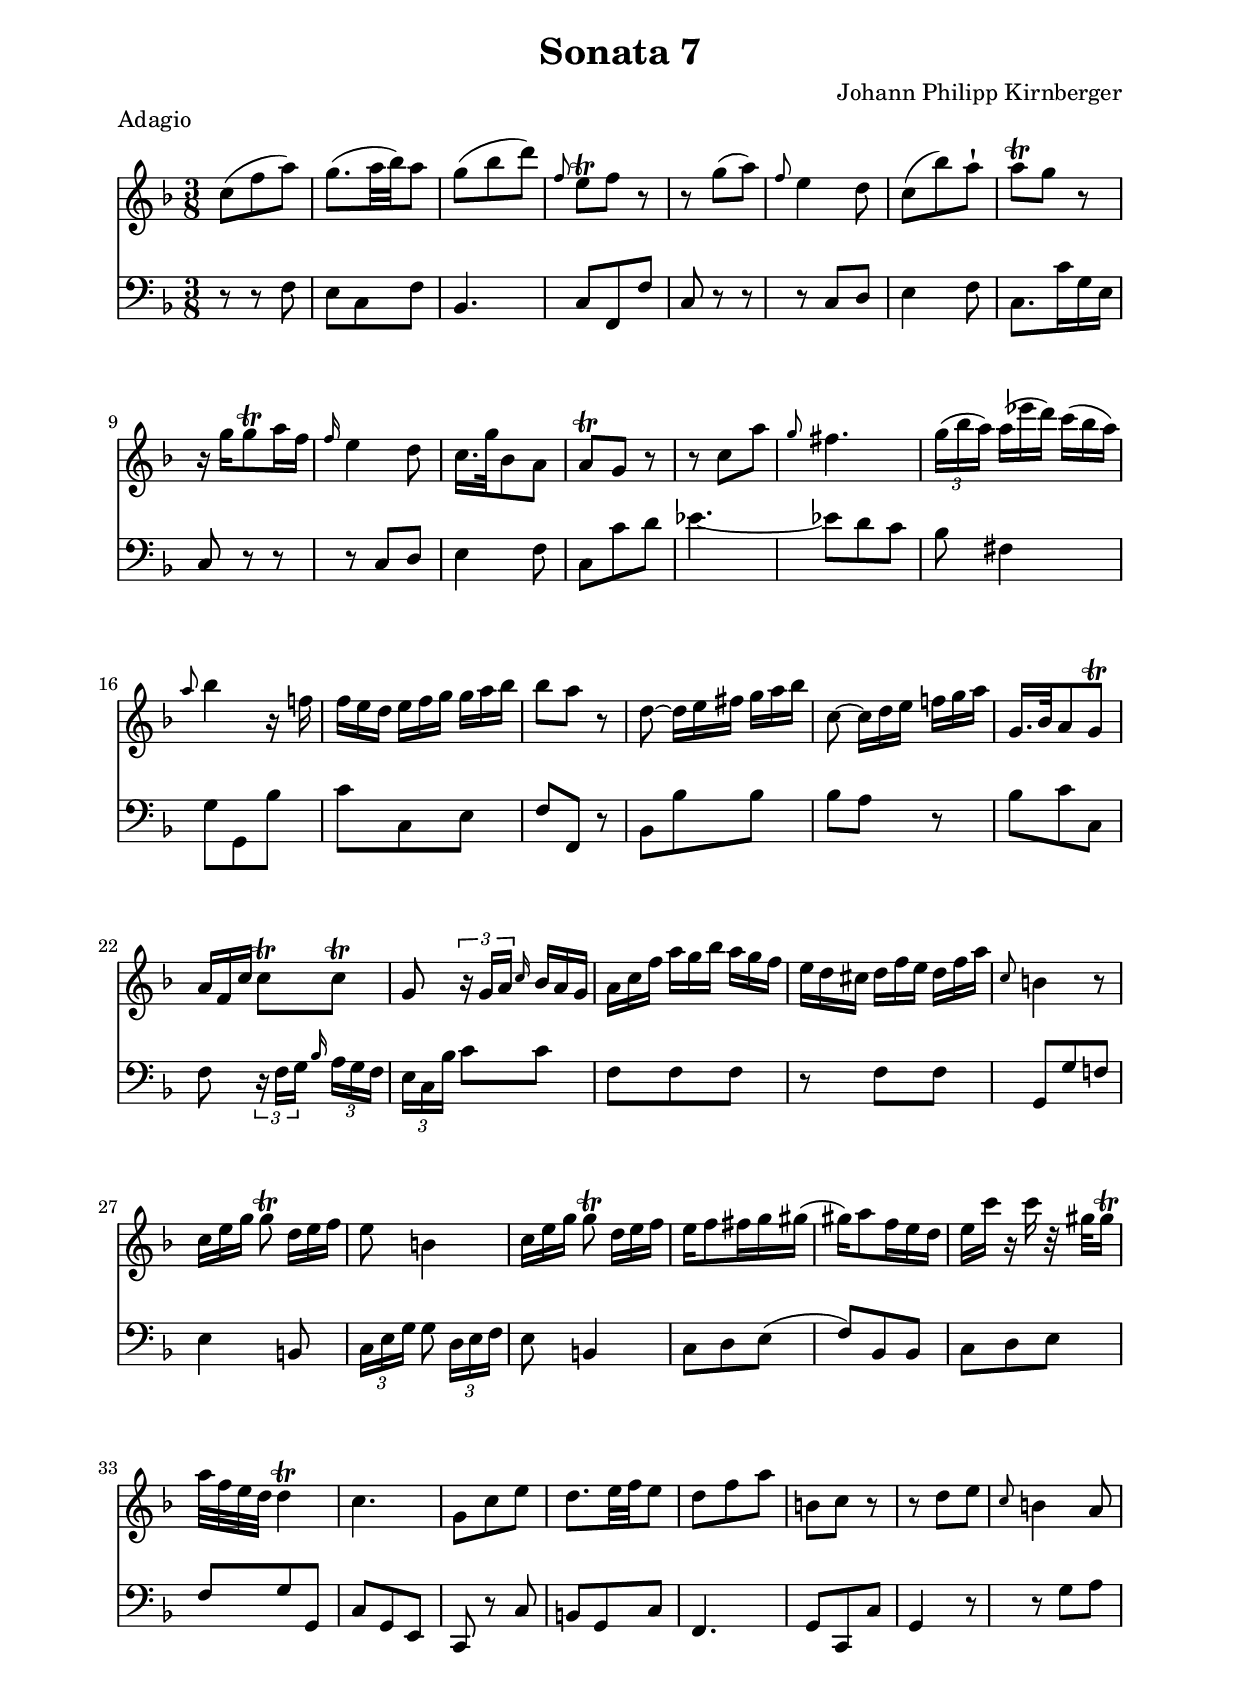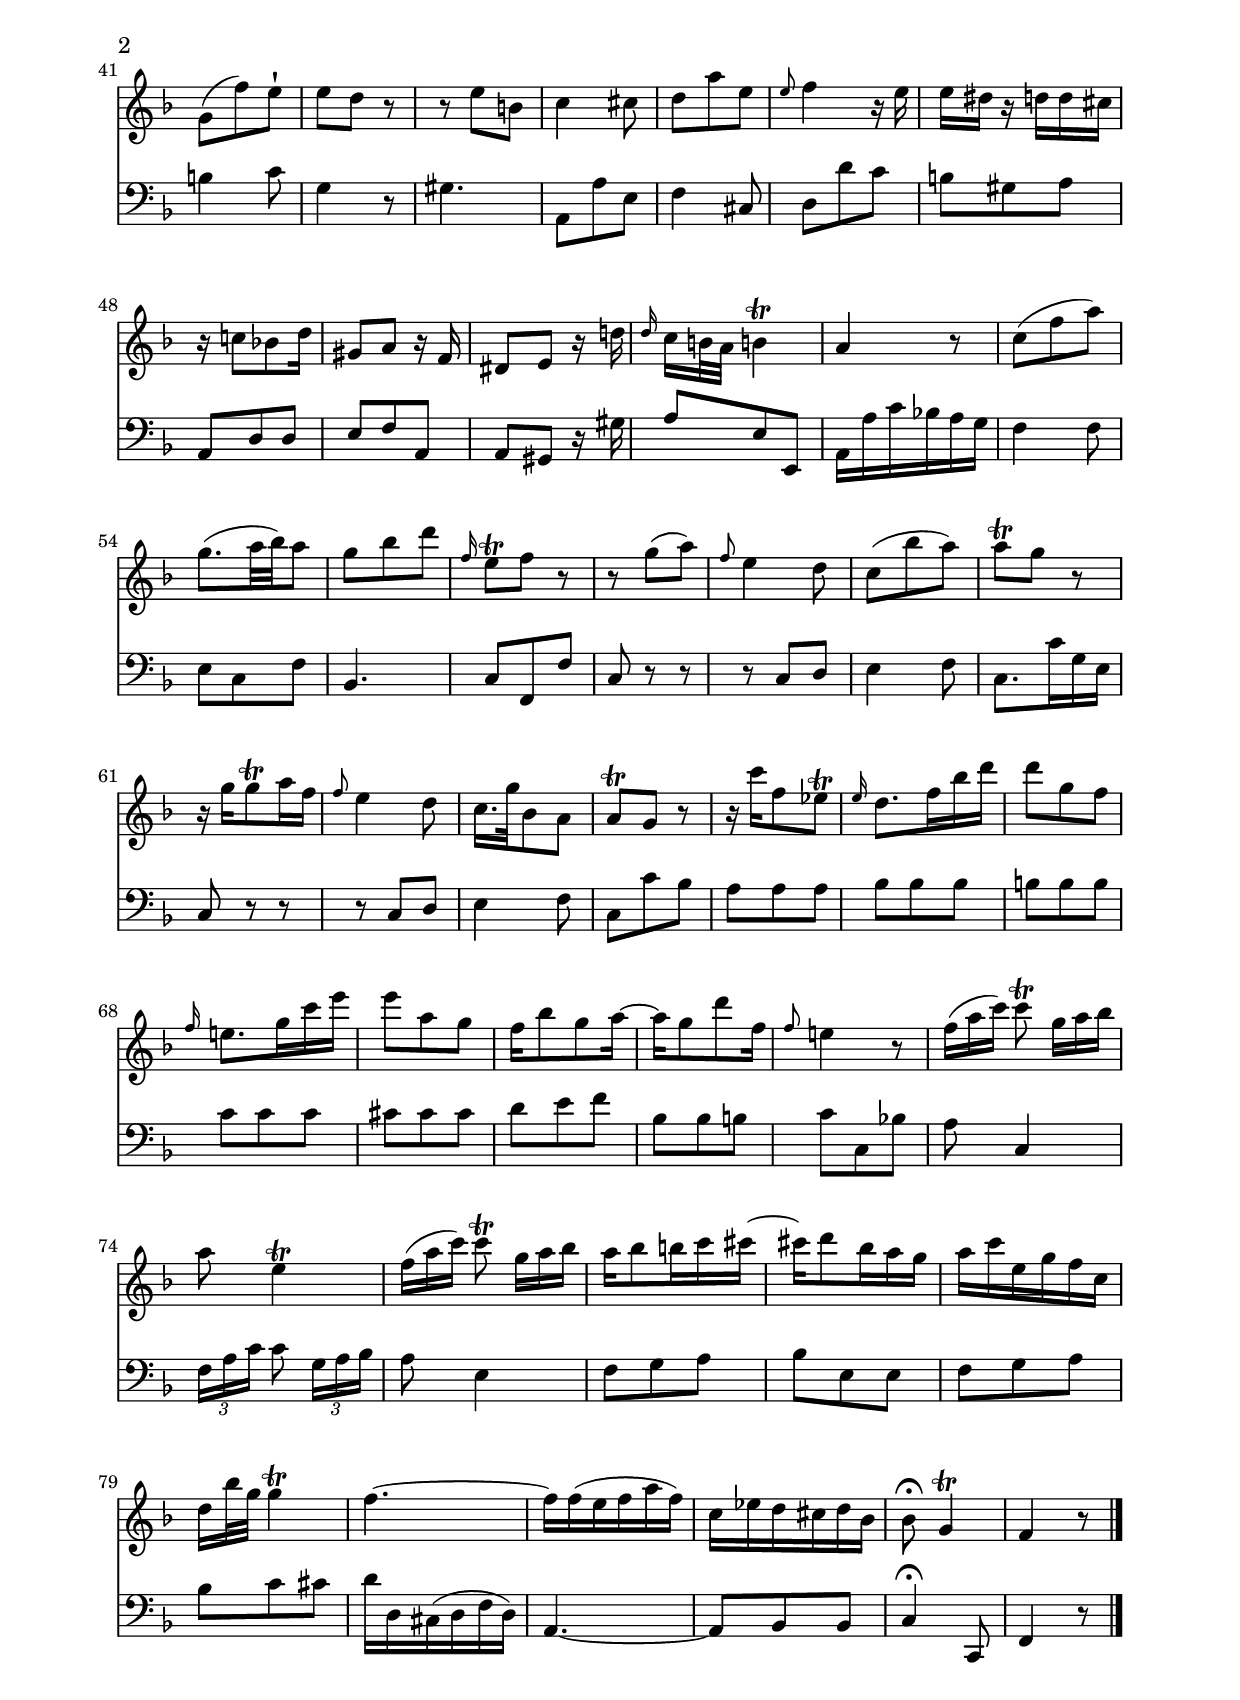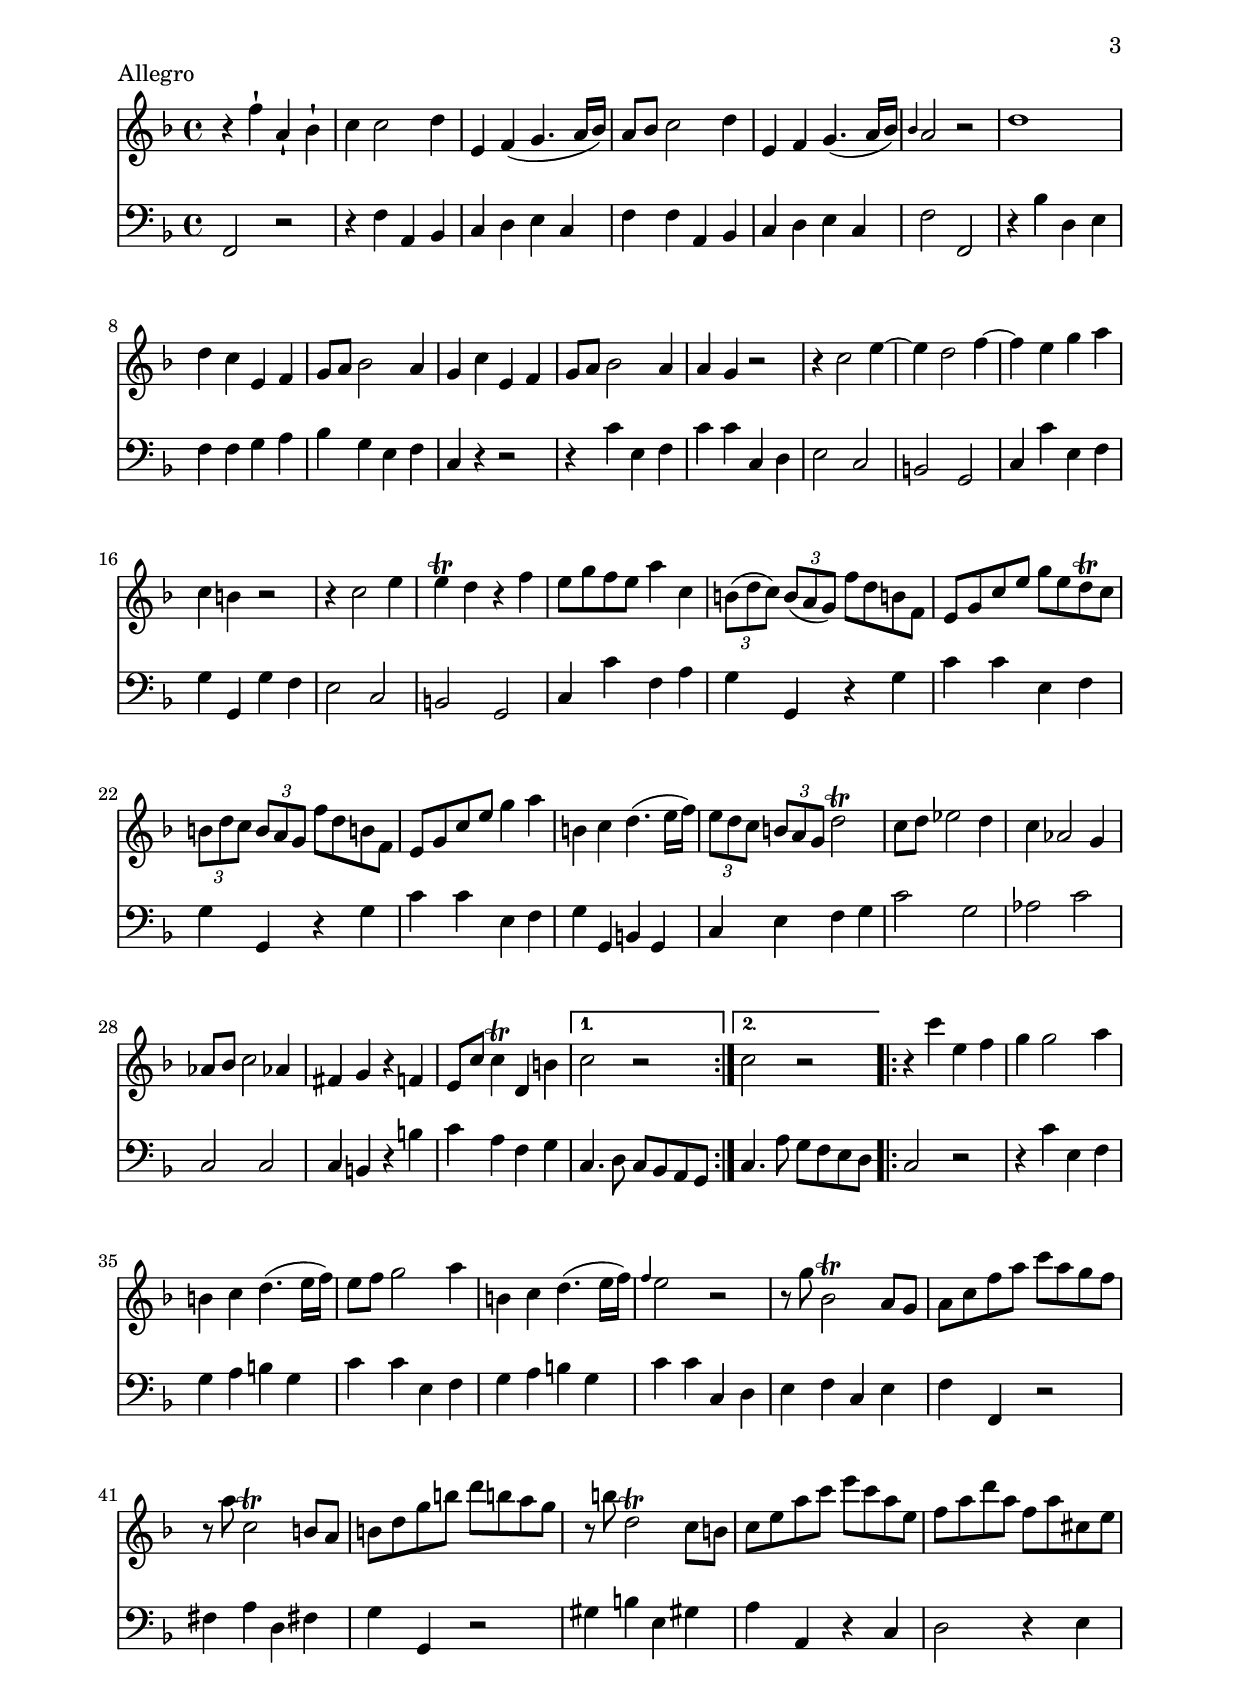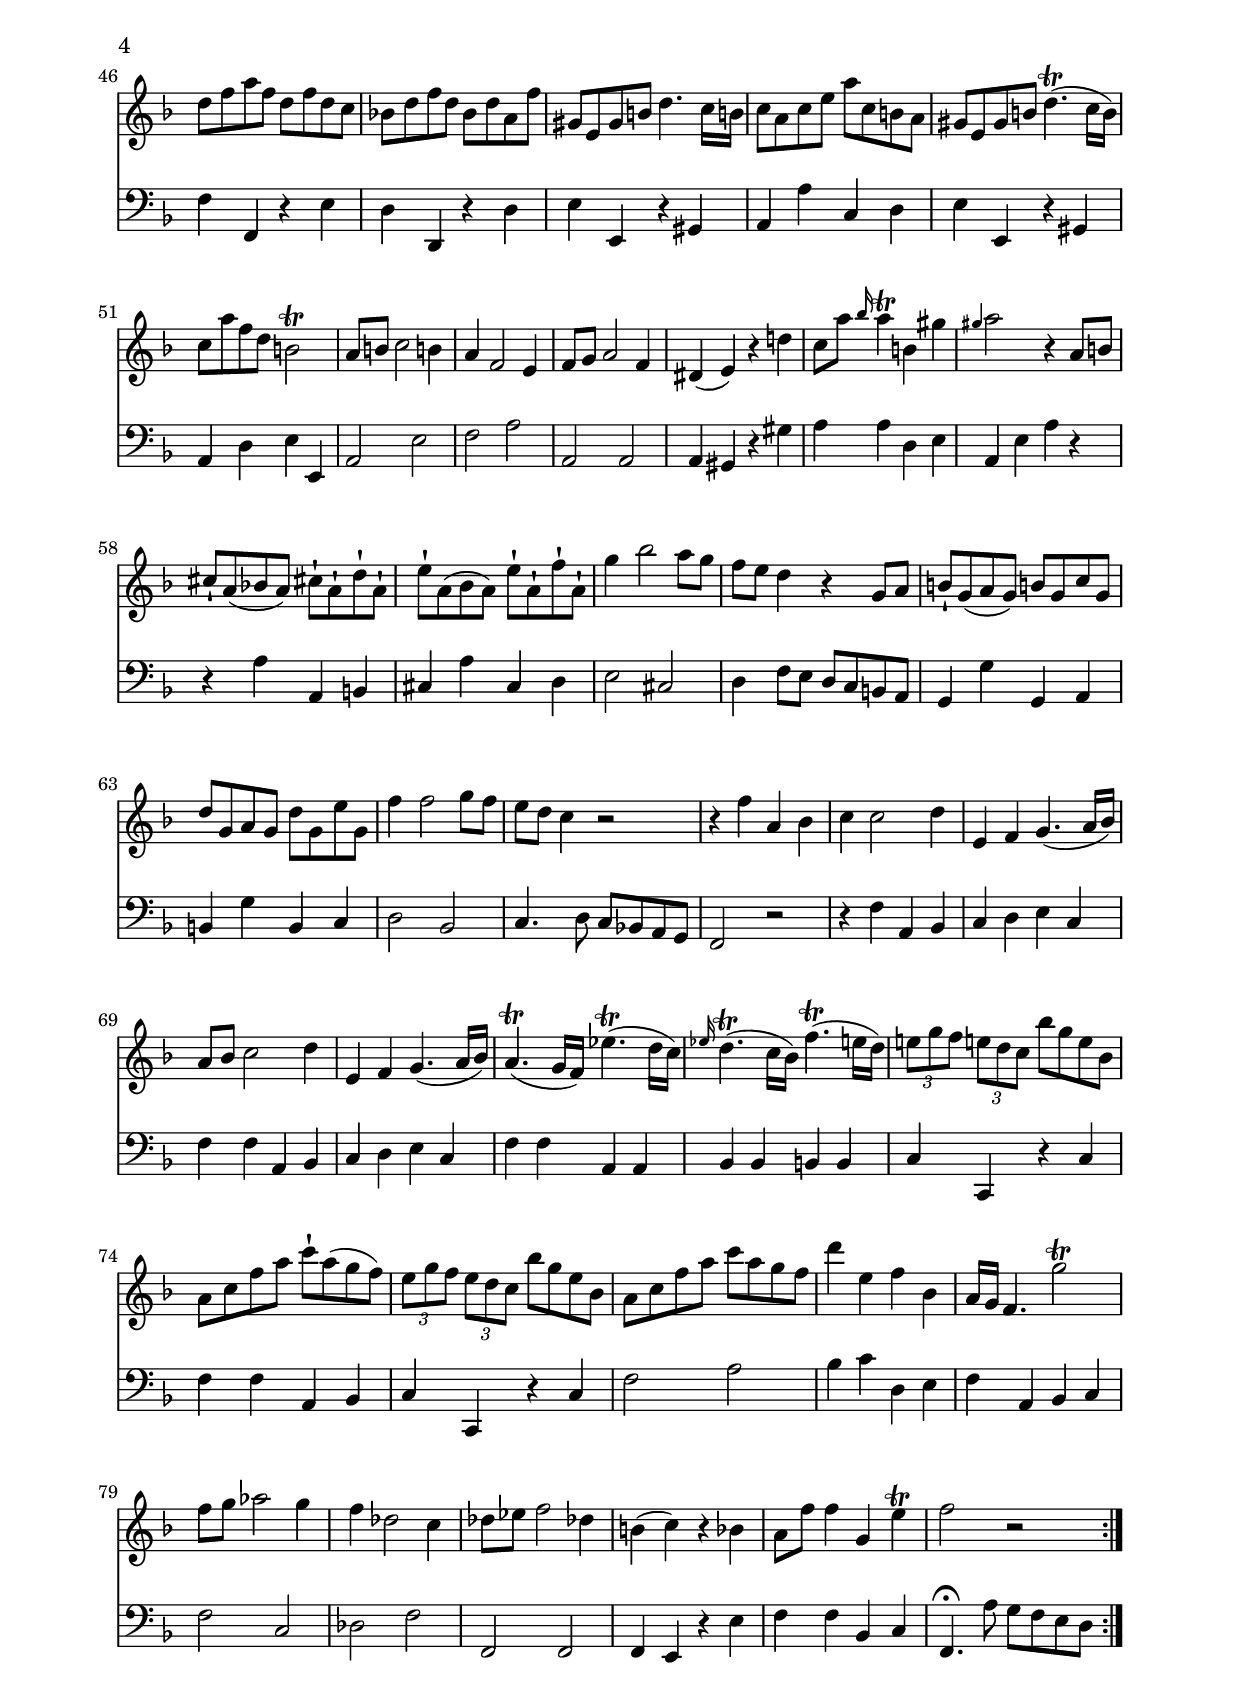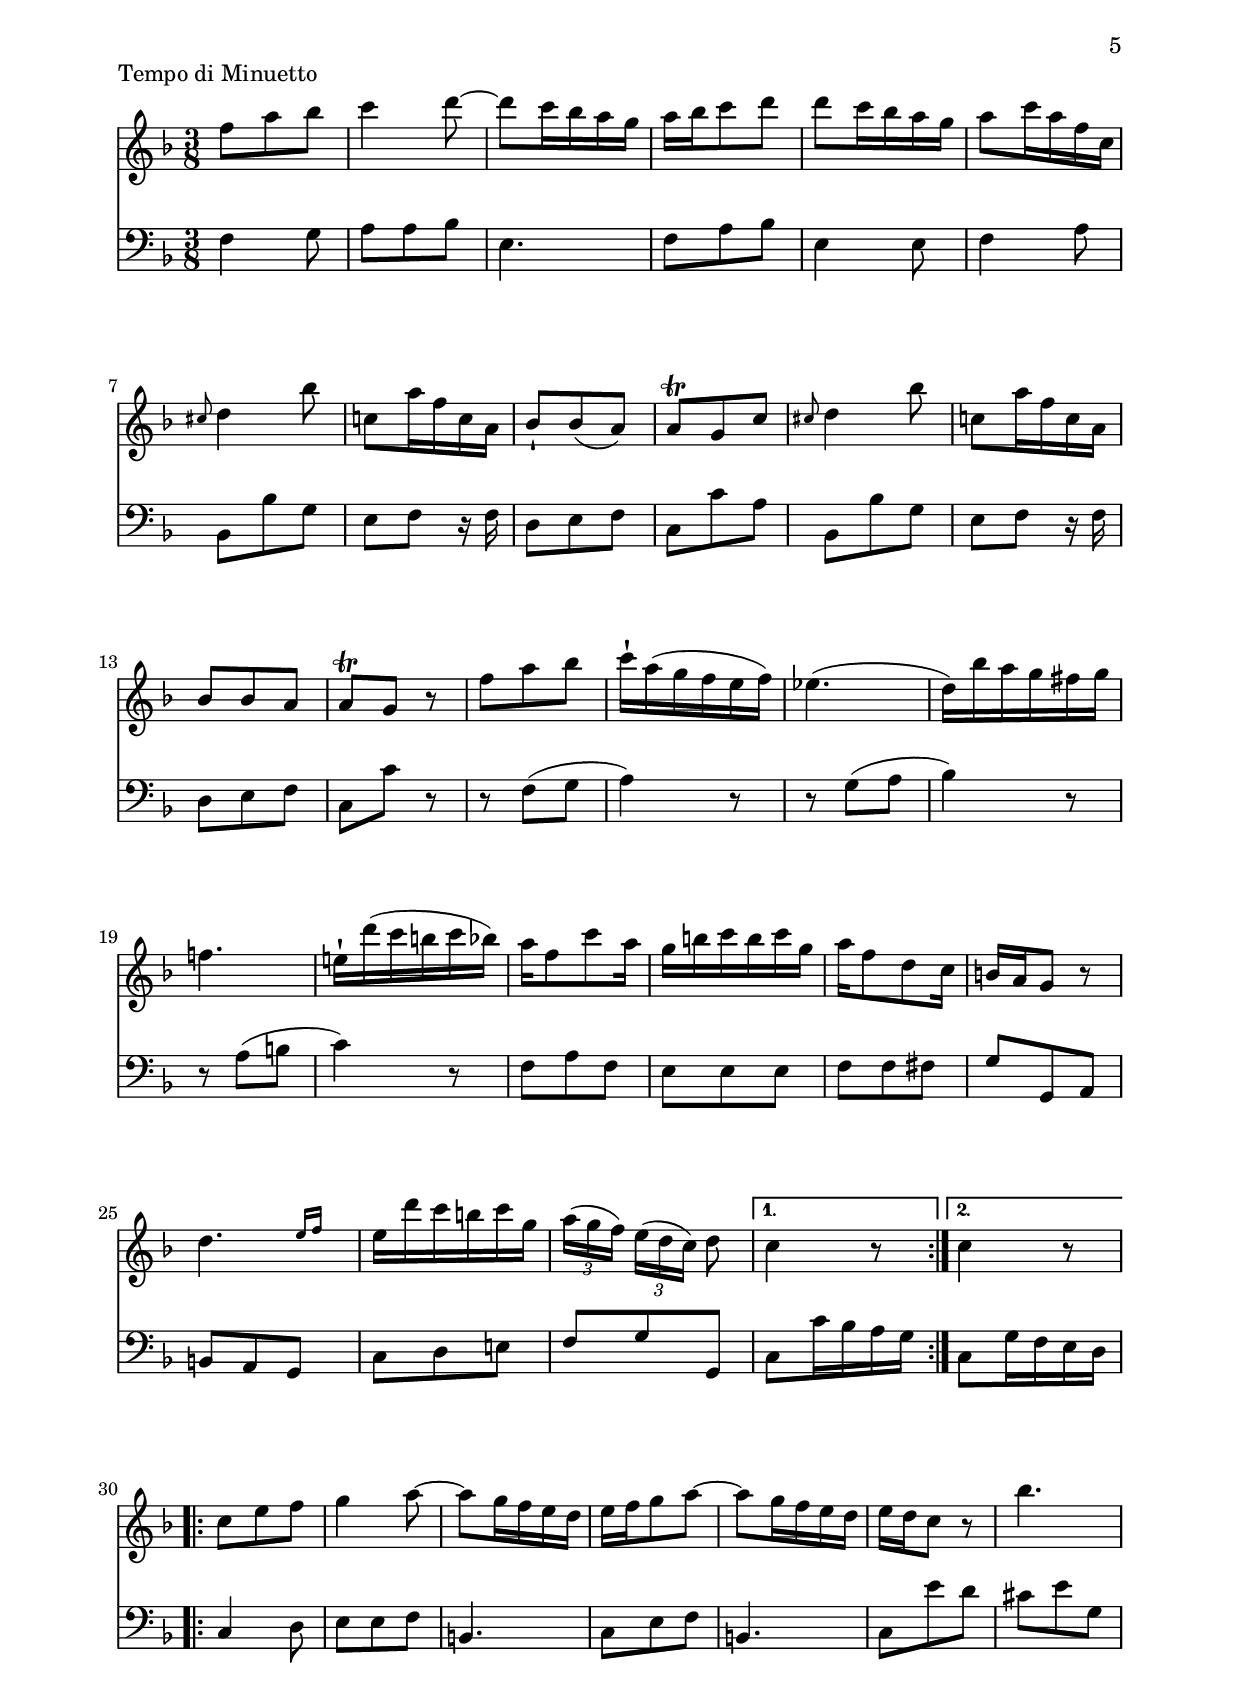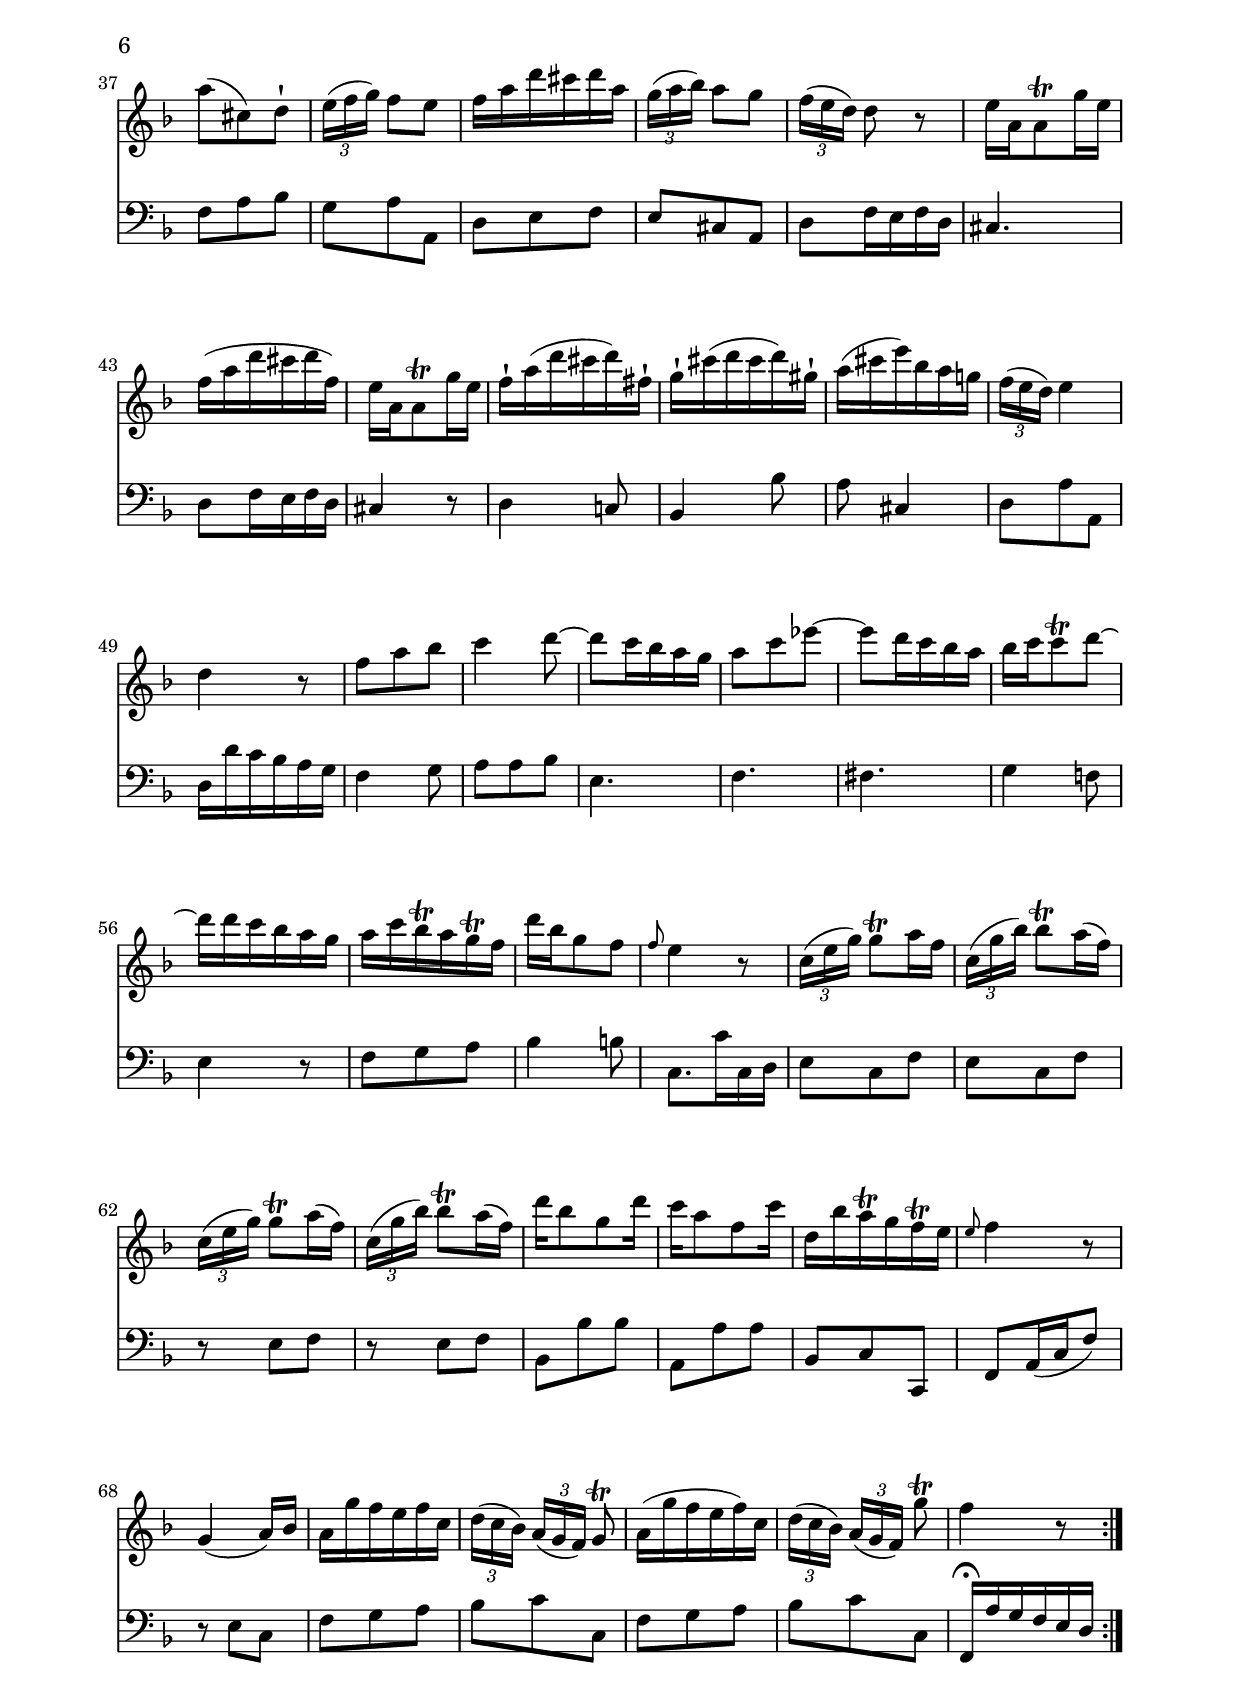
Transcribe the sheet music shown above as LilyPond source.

\version "2.8.8"

#(set-global-staff-size 20)

\paper {   
  #(set-paper-size "a4")
  ragged-last-bottom = ##f
  print-page-number = ##t
  page-top-space = 0\mm
  line-width = 17\cm
  top-margin = 10\mm
  bottom-margin = 10\mm
  after-title-space = 2\mm
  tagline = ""
 }

\header { 
	title = "Sonata 7"
	composer = "Johann Philipp Kirnberger"
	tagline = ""
	}

\score {
 <<
 \new Staff
\relative c' {
	\clef G
	\key f \major
	\time 3/8 
 
	c'8 ( f a ) | g8. ( a32 bes ) a8 | % 3
	g ( bes d ) | \grace { f, } e \trill f r | % 5
	r g ( a ) | \grace { f } e4 d8 | % 7
	c ( bes' ) a-| | a\trill g r | % 9
	r16 g g8 \trill a16 f | \grace { f } e4 d8 | % 11
	c16. g'32 bes,8 a | a \trill g r | % 13
	r c a' | \grace { g } fis!4. | % 15
	\times 2/3 { g16[ ( bes a] ) } 
	\override TupletNumber #'transparent = ##t
	\times 2/3 { a[ ( es'! d] ) } \times 2/3 { c[ ( bes a] ) } | 
	\grace { a8 } bes4 r16 f! | % 17
	\times 2/3 { f[ e d] }	\times 2/3 { e[ f g] } 
	 \times 2/3 { g[ a bes] } | 
	bes8 a r | % 19
	d, ~ \times 2/3 { d16[ e fis!] } \times 2/3 { g[ a bes] } | 
	c,8 ~ \times 2/3 { c16[ d e] } \times 2/3 { f![ g a] } | % 21
	g,16. bes32 a8 g \trill | 
	\times 2/3 { a16[ f c'] } c8 \trill c \trill | % 23
	\override TupletNumber #'transparent = ##f
	g \times 2/3 { r16 g a } \grace { c16 } 
	\override TupletNumber #'transparent = ##t
	\times 2/3 { bes[ a g] } | 
	\times 2/3 { a[ c f] } \times 2/3 { a[ g bes] } 
	 \times 2/3 { a[ g f] } | % 25
	\times 2/3 { e[ d cis!] } \times 2/3 { d[ f e] } 
	  \times 2/3 { d[ f a] } | 
	\grace { c,8 } b!4 r8 | % 27
	\times 2/3 { c16[ e g] } g8 \trill \times 2/3 { d16[ e f] } | 
	e8 b!4 | % 29
	\times 2/3 { c16[ e g] } g8 \trill \times 2/3 { d16[ e f] } | 
	e f8 fis!16 g gis! ( | % 31
	gis ) a8 f16 e d | 
	e c' r c r32 gis! gis16 \trill | % 33
	a32 f e d d4 \trill | c4. | % 35
	g8 c e | d8. e32 f e8 | % 37
	d f a | b,! c r | % 39
	r d e | \grace { c } b!4 a8 | % 41
	g ( f' ) e-| | e d r | % 43
	r e b! | c4 cis!8 | % 45
	d a' e | \grace { e } f4 r16 e | % 47
	e dis! r d! d cis! | r c!8 bes! d16 | % 49
	gis,!8 a r16 f | dis!8 e r16 d'! | % 51
	\grace { d } c b!32 a b!4 \trill | a r8 | % 53
	c ( f a ) | g8. ( a32 bes ) a8 | % 55
	g bes d | \grace { f,16 } e8 \trill f r | % 57
	r g ( a ) | \grace { f } e4 d8 | % 59
	c ( bes' a ) | a \trill g r | % 61
	r16 g g8 \trill a16 f | \grace { f8 } e4 d8 | % 63
	c16. g'32 bes,8 a | a \trill g r | % 65
	r16 c' f,8 es! \trill | \grace { e16 } d8. f16 bes d | % 67
	d8 g, f | \grace { f16 } e!8. g16 c e | % 69
	e8 a, g | f16 bes8 g a16 ~ | % 71
	a g8 d' f,16 | \grace { f8 } e!4 r8 | % 73
	\times 2/3 { f16[ ( a c] ) } c8 \trill \times 2/3 { g16[ a bes] } | 
	a8 e4 \trill | % 75
	\times 2/3 { f16[ ( a c] ) } c8 \trill \times 2/3 { g16[ a bes] } | 
	a bes8 b!16 c cis! ~ | % 77
	cis! d8 bes16 a g | a c e, g f c | % 79
	d bes'32 g g4 \trill | f4. ~ | % 81
	f16 f ( e f a f ) | c es! d cis! d bes | % 83
	bes8 \fermata g4 \trill | f r8 \bar "|." }

 \new Staff
 \relative c {
	\clef bass
	\key f \major
	\time 3/8 
 
	r8 r f | e c f | % 3
	bes,4. | c8 f, f' | % 5
	c r r | r c d | % 7
	e4 f8 | c8. c'16 g e | % 9
	c8 r r | r c d | % 11
	e4 f8 | c c' d | % 13
	es!4. ~ | es!8 d c | % 15
	bes fis!4 | g8 g, bes' | % 17
	c c, e | f f, r | % 19
	bes bes' bes | bes a r | % 21
	bes c c, | 
	f \times 2/3 { r16 f g } \grace { bes16 } 
	  \times 2/3 { a[ g f] } | % 23
	\times 2/3 { e[ c bes'] } c8 c | f, f f | % 25
	r f f | g, g' f! | % 27
	e4 b!8 | \times 2/3 { c16[ e g] } g8 \times 2/3 { d16[ e f] } | % 29
	e8 b!4 | c8 d e ( | % 31
	f ) bes, bes | c d e | % 33
	f g g, | c g e | % 35
	c r c' | b! g c | % 37
	f,4. | g8 c, c' | % 39
	g4 r8 | r g' a | % 41
	b!4 c8 | g4 r8 | % 43
	gis!4. | a,8 a' e | % 45
	f4 cis!8 | d d' c | % 47
	b! gis! a | a, d d | % 49
	e f a, | a gis! r16 gis'! | % 51
	a8 e e, | a16 a' c bes! a g | % 53
	f4 f8 | e c f | % 55
	bes,4. | c8 f, f' | % 57
	c r r | r c d | % 59
	e4 f8 | c8. c'16 g e | % 61
	c8 r r | r c d | % 63
	e4 f8 | c c' bes | % 65
	a a a | bes bes bes | % 67
	b! b b | c c c | % 69
	cis! cis cis | d e f | % 71
	bes, bes b! | c c, bes'! | % 73
	a c,4 | \times 2/3 { f16[ a c] } c8 \times 2/3 { g16[ a bes] } | % 75
	a8 e4 | f8 g a | % 77
	bes e, e | f g a | % 79
	bes c cis! | d16 d, cis! ( d f d ) | % 81
	a4. ~ | a8 bes bes | % 83
	c4 \fermata c,8 | f4 r8 }
 >>

\header { piece = "Adagio" }
\layout { 
 indent = 0.0 \mm
 system-count = #13
 }
}

\score {
 <<
 \new Staff
\relative c' {
	\clef G
	\key f \major
	\time 4/4 

	\repeat volta 2 {
	r4 f'-| a,-| bes-| | c c2 d4 | % 3
	e, f ( g4. a16 bes ) | a8 bes c2 d4 | % 5
	e, f g4. ( a16 bes ) | \grace { bes4 } a2 r | % 7
	d1 | d4 c e, f | % 9
	g8 a bes2 a4 | g c e, f | % 11
	g8 a bes2 a4 | a g r2 | % 13
	r4 c2 e4 ~ | e d2 f4 ~ | % 15
	f e g a | c, b! r2 | % 17
	r4 c2 e4 | e \trill d r f | % 19
	e8 g f e a4 c, | 
	\times 2/3 { b!8 ( d c ) } \times 2/3 { b ( a g ) } f' d b! f | % 21
	e g c e g e d \trill c | 
	\times 2/3 { b! d c } \times 2/3 { b a g } f' d b! f | % 23
	e g c e g4 a | b,! c d4. ( e16 f ) | % 25
	\times 2/3 { e8 d c } \times 2/3 { b! a g } d'2 \trill | 
	c8 d es!2 d4 | % 27
	c as!2 g4 | as!8 bes c2 as!4 | % 29
	fis! g r f! | e8 c' c4 \trill d, b'! | } % 31
	\alternative {{c2 r | }{ c r |}} % 33
	\bar "|:" r4 c' e, f | g g2 a4 | % 35
	b,! c d4. ( e16 f ) | e8 f g2 a4 | % 37
	b,! c d4. ( e16 f ) | \grace { f4 } e2 r | % 39
	r8 g bes,2 \trill a8 g | a c f a c a g f | % 41
	r a c,2 \trill b!8 a | b d g b! d b! a g | % 43
	r b d,2 \trill c8 b! | c e a c e c a e | % 45
	f a d a f a cis,! e | d f a f d f d c | % 47
	bes! d f d bes d a f' | gis,! e gis b! d4. c16 b! | % 49
	c8 a c e a c, b! a | gis! e gis b! d4. \trill ( c16 b ) | % 51
	c8 a' f d b!2 \trill | a8 b! c2 b!4 | % 53
	a f2 e4 | f8 g a2 f4 | % 55
	dis! ( e ) r d'! | c8 a' \grace { bes16 } a4 \trill b,! gis'! | % 57
	\grace { gis!4 } a2 r4 a,8 b! | 
	cis!-| a ( bes! a ) cis!-| a-| d-| a-| | % 59
	e'-| a, ( bes a ) e'-| a,-| f'-| a,-| | 
	g'4 bes2 a8 g | % 61
	f e d4 r g,8 a | b!-| g ( a g ) b! g c g | % 63
	d' g, a g d' g, e' g, | f'4 f2 g8 f | % 65
	e d c4 r2 | r4 f a, bes | % 67
	c c2 d4 | e, f g4. ( a16 bes ) | % 69
	a8 bes c2 d4 | e, f g4. ( a16 bes ) | % 71
	a4. \trill ( g16 f ) es'!4. \trill ( d16 c ) | 
	\grace { es! } d4. \trill ( c16 bes ) f'4. \trill ( e!16 d ) | % 73
	\times 2/3 { e!8 g f } \times 2/3 { e! d c } bes' g e bes | 
	a c f a c-| a ( g f ) | % 75
	\times 2/3 { e g f } \times 2/3 { e d c } bes' g e bes | 
	a c f a c a g f | % 77
	d'4 e, f bes, | a16 g f4. g'2 \trill | % 79
	f8 g as!2 g4 | f des!2 c4 | % 81
	des!8 es! f2 des!4 | b! ( c ) r bes! | % 83
	a8 f' f4 g, e' \trill | f2 r \bar ":|" }

 \new Staff
 \relative c {
	\clef bass
	\key f \major
	\time 4/4 
	     
	f,2 r | r4 f' a, bes | % 3
	c d e c | f f a, bes | % 5
	c d e c | f2 f, | % 7
	r4 bes' d, e | f f g a | % 9
	bes g e f | c r r2 | % 11
	r4 c' e, f | c' c c, d | % 13
	e2 c | b! g | % 15
	c4 c' e, f | g g, g' f | % 17
	e2 c | b! g | % 19
	c4 c' f, a | g g, r g' | % 21
	c c e, f | g g, r g' | % 23
	c c e, f | g g, b! g | % 25
	c e f g | c2 g | % 27
	as! c | c, c | % 29
	c4 b! r b'! | c a f g | % 31
	c,4. d8 c bes a g | c4. a'8 g f e d | % 33
	c2 r | r4 c' e, f | % 35
	g a b! g | c c e, f | % 37
	g a b! g | c c c, d | % 39
	e f c e | f f, r2 | % 41
	fis'!4 a d, fis! | g g, r2 | % 43
	gis'!4 b! e, gis! | a a, r c | % 45
	d2 r4 e | f f, r e' | % 47
	d d, r d' | e e, r gis! | % 49
	a a' c, d | e e, r gis! | % 51
	a d e e, | a2 e' | % 53
	f a | a, a | % 55
	a4 gis! r gis'! | a a d, e | % 57
	a, e' a r | r a a, b! | % 59
	cis! a' cis, d | e2 cis! | % 61
	d4 f8 e d c b! a | g4 g' g, a | % 63
	b! g' b, c | d2 bes | % 65
	c4. d8 c bes! a g | f2 r | % 67
	r4 f' a, bes | c d e c | % 69
	f f a, bes | c d e c | % 71
	f f a, a | bes bes b! b | % 73
	c c, r c' | f f a, bes | % 75
	c c, r c' | f2 a | % 77
	bes4 c d, e | f a, bes c | % 79
	f2 c | des! f | % 81
	f, f | f4 e r e' | % 83
	f f bes, c | f,4. \fermata a'8 g f e d }
 >>

\header { piece = "Allegro" breakbefore = ##t }
\layout { 
 indent = 0.0 \mm
 system-count = #14
 }
}

\score {
 <<
 \new Staff
\relative c' {
	\clef G
	\key f \major
	\time 3/8 

	\repeat volta 2 {
	f'8 a bes | c4 d8 ~ | % 3
	d c16 bes a g | a bes c8 d | % 5
	d c16 bes a g | a8 c16 a f c | % 7
	\grace { cis!8 } d4 bes'8 | c,! a'16 f c a | % 9
	bes8-| bes ( a ) | a \trill g c | % 11
	\grace { cis! } d4 bes'8 | c,! a'16 f c a | % 13
	bes8 bes a | a \trill g r | % 15
	f' a bes | c16-| a ( g f e f ) | % 17
	es!4. ( | d16 ) bes' a g fis! g | % 19
	f!4. | e!16-| d' ( c b! c bes! ) | % 21
	a f8 c' a16 | g b! c b c g | % 23
	a f8 d c16 | b! a g8 r | % 25
	\afterGrace d'4. { e16[ f] } | e d' c b! c g | % 27
%	\override TupletNumber #'transparent = ##t
	\times 2/3 { a[ ( g f] ) } \times 2/3 { e[ ( d c] ) } d8 | }
	\alternative {{ c4 r8 | }{ c4 r8 | }} \break
	\bar "|:" c e f | % 31
	g4 a8 ~ | a g16 f e d | % 33
	e f g8 a ~ | a g16 f e d | % 35
	e d c8 r | bes'4. | % 37
	a8 ( cis,! ) d-| | \times 2/3 { e16[ ( f g] ) } f8 e | % 39
	f16 a d cis! d a | \times 2/3 { g[ ( a bes] ) } a8 g | % 41
	\times 2/3 { f16[ ( e d] ) } d8 r | 
	e16 a, a8 \trill g'16 e | % 43
	f ( a d cis! d f, ) | e a, a8 \trill g'16 e | % 45
	f-| a ( d cis! d ) fis,!-| | 
	g-| cis! ( d cis d ) gis,!-| | % 47
	a ( cis! e ) bes a g! | \times 2/3 { f[ ( e d] ) } e4 | % 49
	d r8 | f a bes | % 51
	c4 d8 ~ | d c16 bes a g | % 53
	a8 c es! ~ | es d16 c bes a | % 55
	bes c c8 \trill d ~ | d16 d c bes a g | % 57
	a c bes \trill a g \trill f | d' bes g8 f | % 59
	\grace { f } e4 r8 | 
	\times 2/3 { c16[ ( e g] ) } g8 \trill a16 f | % 61
	\times 2/3 { c[ ( g' bes] ) } bes8 \trill a16 ( f ) | 
	\times 2/3 { c[ ( e g] ) } g8 \trill a16 ( f ) | % 63
	\times 2/3 { c[ ( g' bes] ) } bes8 \trill a16 ( f ) | 
	d' bes8 g d'16 | % 65
	c a8 f c'16 | d, bes' a \trill g f \trill e | % 67
	\grace { e8 } f4 r8 | g,4 ( a16 ) bes | % 69
	a g' f e f c | 
	\times 2/3 { d[ ( c bes] ) } 
	  \times 2/3 { a[ ( g f] ) } g8 \trill | % 71
	a16 ( g' f e f ) c | \times 2/3 { d[ ( c bes] ) } 
	  \times 2/3 { a[ ( g f] ) } g'8 \trill | % 73
	f4 r8 
	\bar ":|" }

 \new Staff
 \relative c {
	\clef bass
	\key f \major
	\time 3/8 

	f4 g8 | a a bes | % 3
	e,4. | f8 a bes | % 5
	e,4 e8 | f4 a8 | % 7
	bes, bes' g | e f r16 f | % 9
	d8 e f | c c' a | % 11
	bes, bes' g | e f r16 f | % 13
	d8 e f | c c' r | % 15
	r f, ( g | a4 ) r8 | % 17
	r g ( a | bes4 ) r8 | % 19
	r a ( b! | c4 ) r8 | % 21
	f, a f | e e e | % 23
	f f fis! | g g, a | % 25
	b! a g | c d e! | % 27
	f g g, | c c'16 bes a g | % 29
	c,8 g'16 f e d | c4 d8 | % 31
	e e f | b,!4. | % 33
	c8 e f | b,!4. | % 35
	c8 e' d | cis! e g, | % 37
	f a bes | g a a, | % 39
	d e f | e cis! a | % 41
	d f16 e f d | cis!4. | % 43
	d8 f16 e f d | cis!4 r8 | % 45
	d4 c!8 | bes4 bes'8 | % 47
	a cis,!4 | d8 a' a, | % 49
	d16 d' c bes a g | f4 g8 | % 51
	a a bes | e,4. | % 53
	f | fis! | % 55
	g4 f!8 | e4 r8 | % 57
	f g a | bes4 b!8 | % 59
	c,8. c'16 c, d | e8 c f | % 61
	e c f | r e f | % 63
	r e f | bes, bes' bes | % 65
	a, a' a | bes, c c, | % 67
	f a16 ( c f8 ) | r e c | % 69
	f g a | bes c c, | % 71
	f g a | bes c c, | % 73
	f,16 \fermata a' g f e d }
 >>

\header { piece = "Tempo di Minuetto" breakbefore = ##t }
\layout { 
 indent = 0.0 \mm
 system-count = #12
 }
}
